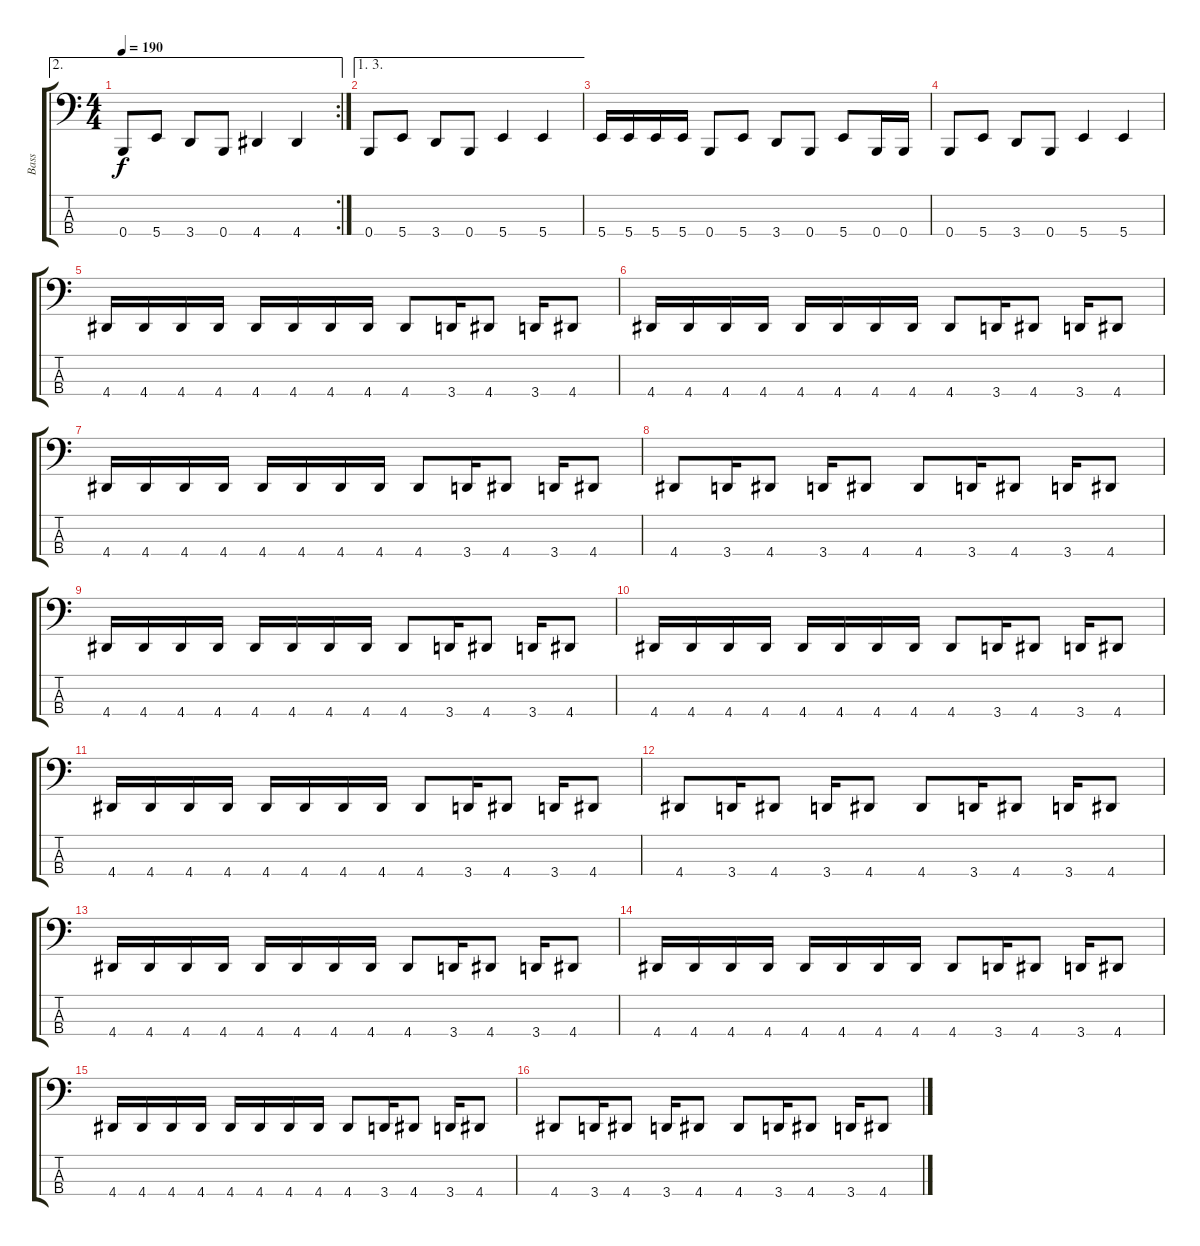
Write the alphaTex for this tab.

\track ("Bass" "Bass") {instrument electricbasspick}
\staff {score tabs}
\tuning (D2 A1 E1 B0) {hide}
\ae 2
\rc 2
\ts (4 4)
\tempo 190
\clef f4
\ks c
0.4.8{dy f} 5.4.8 3.4.8 0.4.8 4.4.4 4.4.4 |
\ae (1 3)
0.4.8 5.4.8 3.4.8 0.4.8 5.4.4 5.4.4 |
5.4.16 5.4.16 5.4.16 5.4.16 0.4.8 5.4.8 3.4.8 0.4.8 5.4.8 0.4.16 0.4.16 |
0.4.8 5.4.8 3.4.8 0.4.8 5.4.4 5.4.4 |
4.4.16 4.4.16 4.4.16 4.4.16 4.4.16 4.4.16 4.4.16 4.4.16 4.4.8 3.4.16 4.4.8 3.4.16 4.4.8 |
4.4.16 4.4.16 4.4.16 4.4.16 4.4.16 4.4.16 4.4.16 4.4.16 4.4.8 3.4.16 4.4.8 3.4.16 4.4.8 |
4.4.16 4.4.16 4.4.16 4.4.16 4.4.16 4.4.16 4.4.16 4.4.16 4.4.8 3.4.16 4.4.8 3.4.16 4.4.8 |
4.4.8 3.4.16 4.4.8 3.4.16 4.4.8 4.4.8 3.4.16 4.4.8 3.4.16 4.4.8 |
4.4.16 4.4.16 4.4.16 4.4.16 4.4.16 4.4.16 4.4.16 4.4.16 4.4.8 3.4.16 4.4.8 3.4.16 4.4.8 |
4.4.16 4.4.16 4.4.16 4.4.16 4.4.16 4.4.16 4.4.16 4.4.16 4.4.8 3.4.16 4.4.8 3.4.16 4.4.8 |
4.4.16 4.4.16 4.4.16 4.4.16 4.4.16 4.4.16 4.4.16 4.4.16 4.4.8 3.4.16 4.4.8 3.4.16 4.4.8 |
4.4.8 3.4.16 4.4.8 3.4.16 4.4.8 4.4.8 3.4.16 4.4.8 3.4.16 4.4.8 |
4.4.16 4.4.16 4.4.16 4.4.16 4.4.16 4.4.16 4.4.16 4.4.16 4.4.8 3.4.16 4.4.8 3.4.16 4.4.8 |
4.4.16 4.4.16 4.4.16 4.4.16 4.4.16 4.4.16 4.4.16 4.4.16 4.4.8 3.4.16 4.4.8 3.4.16 4.4.8 |
4.4.16 4.4.16 4.4.16 4.4.16 4.4.16 4.4.16 4.4.16 4.4.16 4.4.8 3.4.16 4.4.8 3.4.16 4.4.8 |
4.4.8 3.4.16 4.4.8 3.4.16 4.4.8 4.4.8 3.4.16 4.4.8 3.4.16 4.4.8
